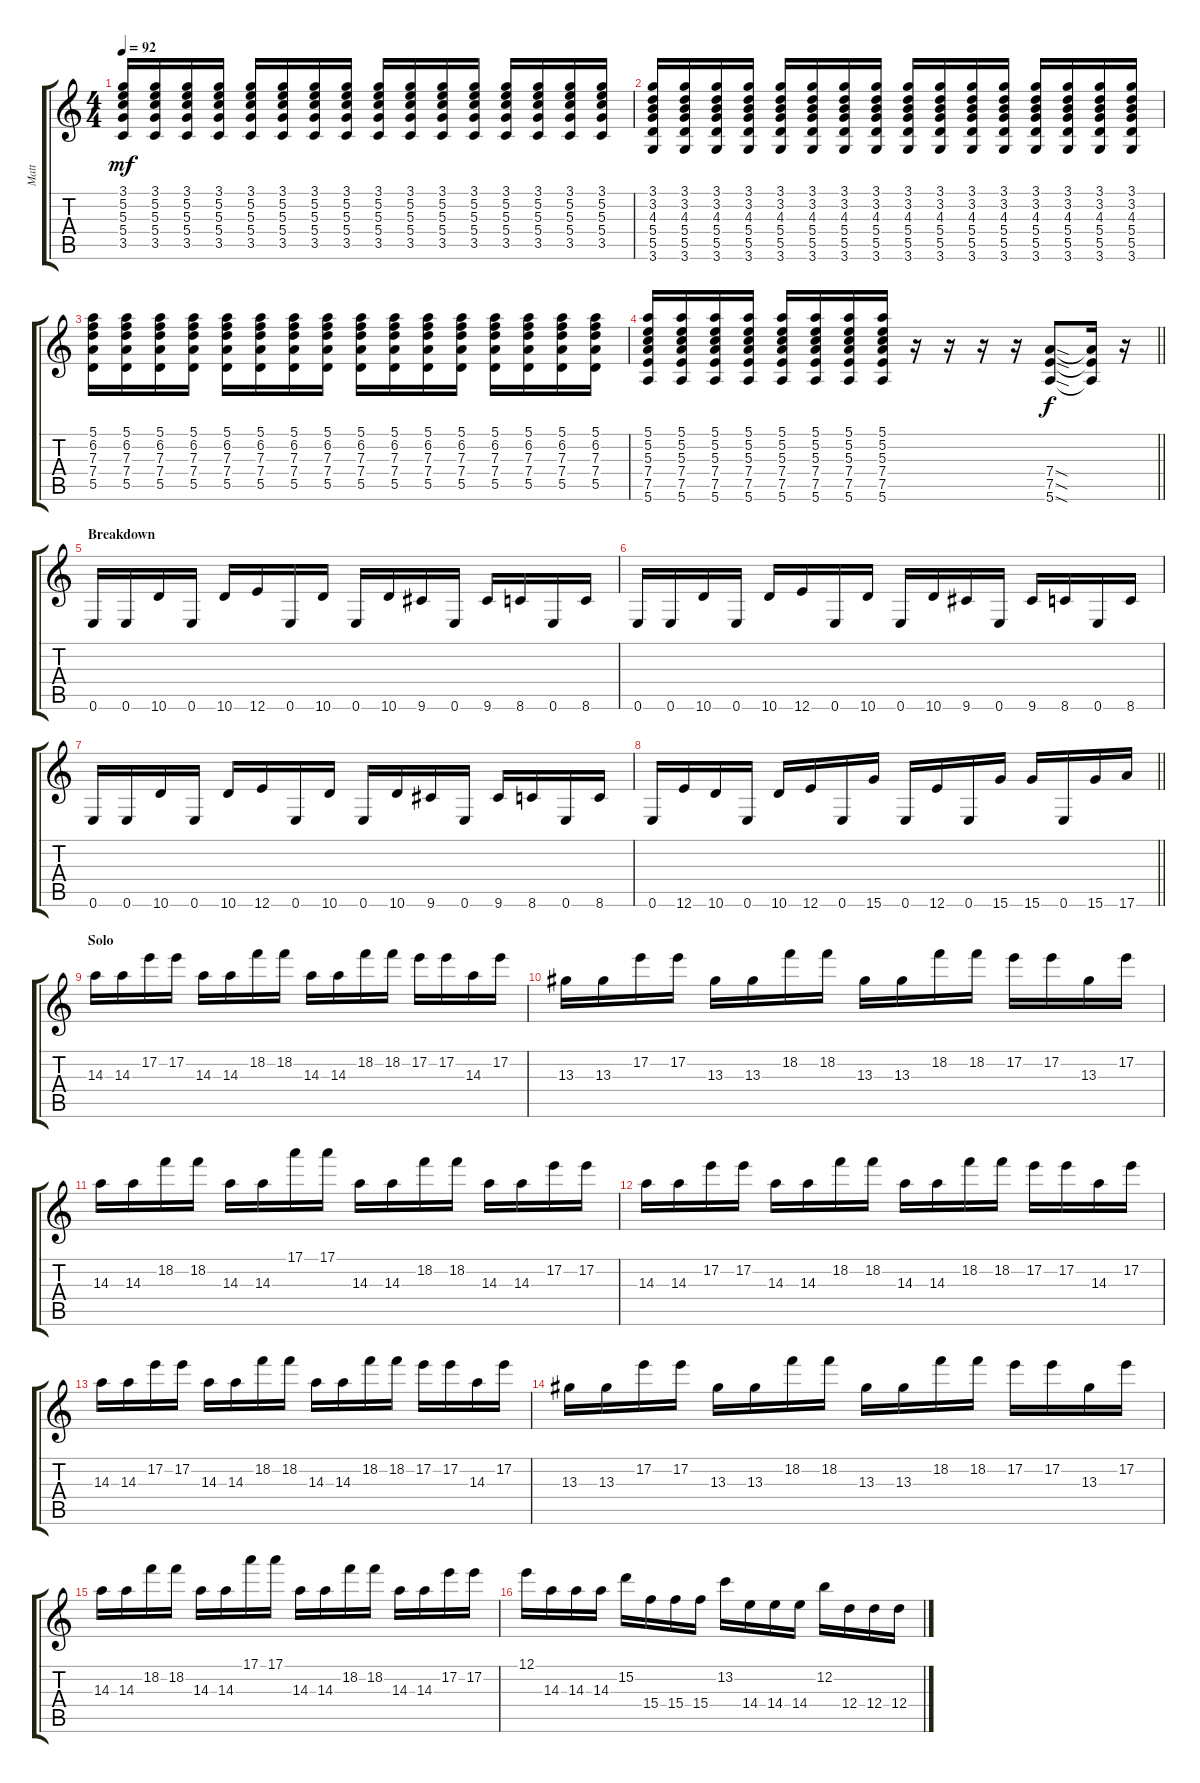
\track ("Matt" "Matt") {instrument distortionguitar}
\staff {score tabs}
\tuning (E4 B3 G3 D3 A2 E2) {hide}
\ts (4 4)
\tempo 92
\clef g2
\ks c
(3.1 5.2 5.3 5.4 3.5).16{dy mf} (3.1 5.2 5.3 5.4 3.5).16 (3.1 5.2 5.3 5.4 3.5).16 (3.1 5.2 5.3 5.4 3.5).16 (3.1 5.2 5.3 5.4 3.5).16 (3.1 5.2 5.3 5.4 3.5).16 (3.1 5.2 5.3 5.4 3.5).16 (3.1 5.2 5.3 5.4 3.5).16 (3.1 5.2 5.3 5.4 3.5).16 (3.1 5.2 5.3 5.4 3.5).16 (3.1 5.2 5.3 5.4 3.5).16 (3.1 5.2 5.3 5.4 3.5).16 (3.1 5.2 5.3 5.4 3.5).16 (3.1 5.2 5.3 5.4 3.5).16 (3.1 5.2 5.3 5.4 3.5).16 (3.1 5.2 5.3 5.4 3.5).16 |
(3.1 3.2 4.3 5.4 5.5 3.6).16 (3.1 3.2 4.3 5.4 5.5 3.6).16 (3.1 3.2 4.3 5.4 5.5 3.6).16 (3.1 3.2 4.3 5.4 5.5 3.6).16 (3.1 3.2 4.3 5.4 5.5 3.6).16 (3.1 3.2 4.3 5.4 5.5 3.6).16 (3.1 3.2 4.3 5.4 5.5 3.6).16 (3.1 3.2 4.3 5.4 5.5 3.6).16 (3.1 3.2 4.3 5.4 5.5 3.6).16 (3.1 3.2 4.3 5.4 5.5 3.6).16 (3.1 3.2 4.3 5.4 5.5 3.6).16 (3.1 3.2 4.3 5.4 5.5 3.6).16 (3.1 3.2 4.3 5.4 5.5 3.6).16 (3.1 3.2 4.3 5.4 5.5 3.6).16 (3.1 3.2 4.3 5.4 5.5 3.6).16 (3.1 3.2 4.3 5.4 5.5 3.6).16 |
(5.1 6.2 7.3 7.4 5.5).16 (5.1 6.2 7.3 7.4 5.5).16 (5.1 6.2 7.3 7.4 5.5).16 (5.1 6.2 7.3 7.4 5.5).16 (5.1 6.2 7.3 7.4 5.5).16 (5.1 6.2 7.3 7.4 5.5).16 (5.1 6.2 7.3 7.4 5.5).16 (5.1 6.2 7.3 7.4 5.5).16 (5.1 6.2 7.3 7.4 5.5).16 (5.1 6.2 7.3 7.4 5.5).16 (5.1 6.2 7.3 7.4 5.5).16 (5.1 6.2 7.3 7.4 5.5).16 (5.1 6.2 7.3 7.4 5.5).16 (5.1 6.2 7.3 7.4 5.5).16 (5.1 6.2 7.3 7.4 5.5).16 (5.1 6.2 7.3 7.4 5.5).16 |
\barLineRight lightlight
(5.1 5.2 5.3 7.4 7.5 5.6).16 (5.1 5.2 5.3 7.4 7.5 5.6).16 (5.1 5.2 5.3 7.4 7.5 5.6).16 (5.1 5.2 5.3 7.4 7.5 5.6).16 (5.1 5.2 5.3 7.4 7.5 5.6).16 (5.1 5.2 5.3 7.4 7.5 5.6).16 (5.1 5.2 5.3 7.4 7.5 5.6).16 (5.1 5.2 5.3 7.4 7.5 5.6).16 r.16 r.16 r.16 r.16 (7.4{sod} 7.5{sod} 5.6{sod}).8{dy f} (7.4{t} 7.5{t} 5.6{t}).16 r.16 |
\section ("" "Breakdown")
0.6.16 0.6.16 10.6.16 0.6.16 10.6.16 12.6.16 0.6.16 10.6.16 0.6.16 10.6.16 9.6.16 0.6.16 9.6.16 8.6.16 0.6.16 8.6.16 |
0.6.16 0.6.16 10.6.16 0.6.16 10.6.16 12.6.16 0.6.16 10.6.16 0.6.16 10.6.16 9.6.16 0.6.16 9.6.16 8.6.16 0.6.16 8.6.16 |
0.6.16 0.6.16 10.6.16 0.6.16 10.6.16 12.6.16 0.6.16 10.6.16 0.6.16 10.6.16 9.6.16 0.6.16 9.6.16 8.6.16 0.6.16 8.6.16 |
\barLineRight lightlight
0.6.16 12.6.16 10.6.16 0.6.16 10.6.16 12.6.16 0.6.16 15.6.16 0.6.16 12.6.16 0.6.16 15.6.16 15.6.16 0.6.16 15.6.16 17.6.16 |
\section ("" "Solo ")
14.3.16{volume 13 balance 5 instrument overdrivenguitar} 14.3.16 17.2.16 17.2.16 14.3.16 14.3.16 18.2.16 18.2.16 14.3.16 14.3.16 18.2.16 18.2.16 17.2.16 17.2.16 14.3.16 17.2.16 |
13.3.16 13.3.16 17.2.16 17.2.16 13.3.16 13.3.16 18.2.16 18.2.16 13.3.16 13.3.16 18.2.16 18.2.16 17.2.16 17.2.16 13.3.16 17.2.16 |
14.3.16 14.3.16 18.2.16 18.2.16 14.3.16 14.3.16 17.1.16 17.1.16 14.3.16 14.3.16 18.2.16 18.2.16 14.3.16 14.3.16 17.2.16 17.2.16 |
14.3.16 14.3.16 17.2.16 17.2.16 14.3.16 14.3.16 18.2.16 18.2.16 14.3.16 14.3.16 18.2.16 18.2.16 17.2.16 17.2.16 14.3.16 17.2.16 |
14.3.16 14.3.16 17.2.16 17.2.16 14.3.16 14.3.16 18.2.16 18.2.16 14.3.16 14.3.16 18.2.16 18.2.16 17.2.16 17.2.16 14.3.16 17.2.16 |
13.3.16 13.3.16 17.2.16 17.2.16 13.3.16 13.3.16 18.2.16 18.2.16 13.3.16 13.3.16 18.2.16 18.2.16 17.2.16 17.2.16 13.3.16 17.2.16 |
14.3.16 14.3.16 18.2.16 18.2.16 14.3.16 14.3.16 17.1.16 17.1.16 14.3.16 14.3.16 18.2.16 18.2.16 14.3.16 14.3.16 17.2.16 17.2.16 |
12.1.16 14.3.16 14.3.16 14.3.16 15.2.16 15.4.16 15.4.16 15.4.16 13.2.16 14.4.16 14.4.16 14.4.16 12.2.16 12.4.16 12.4.16 12.4.16
